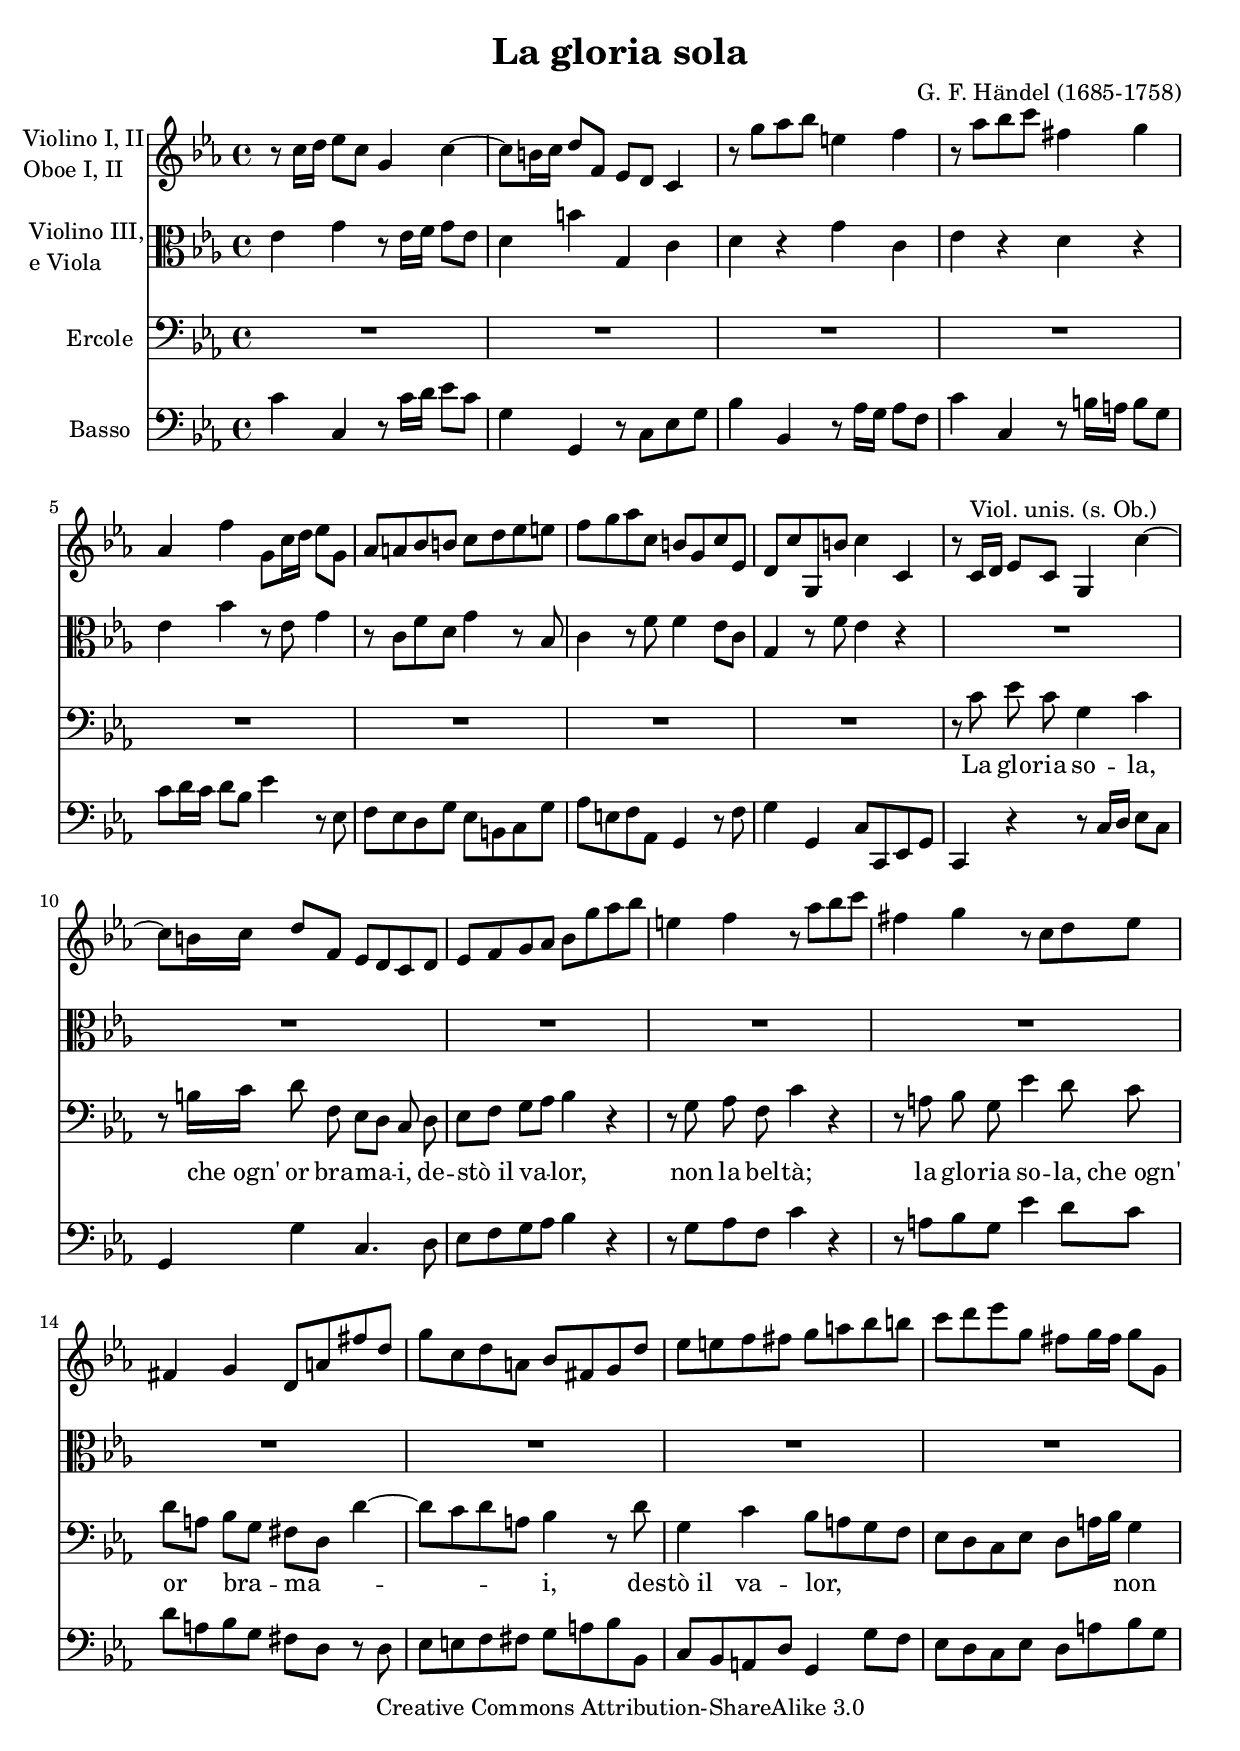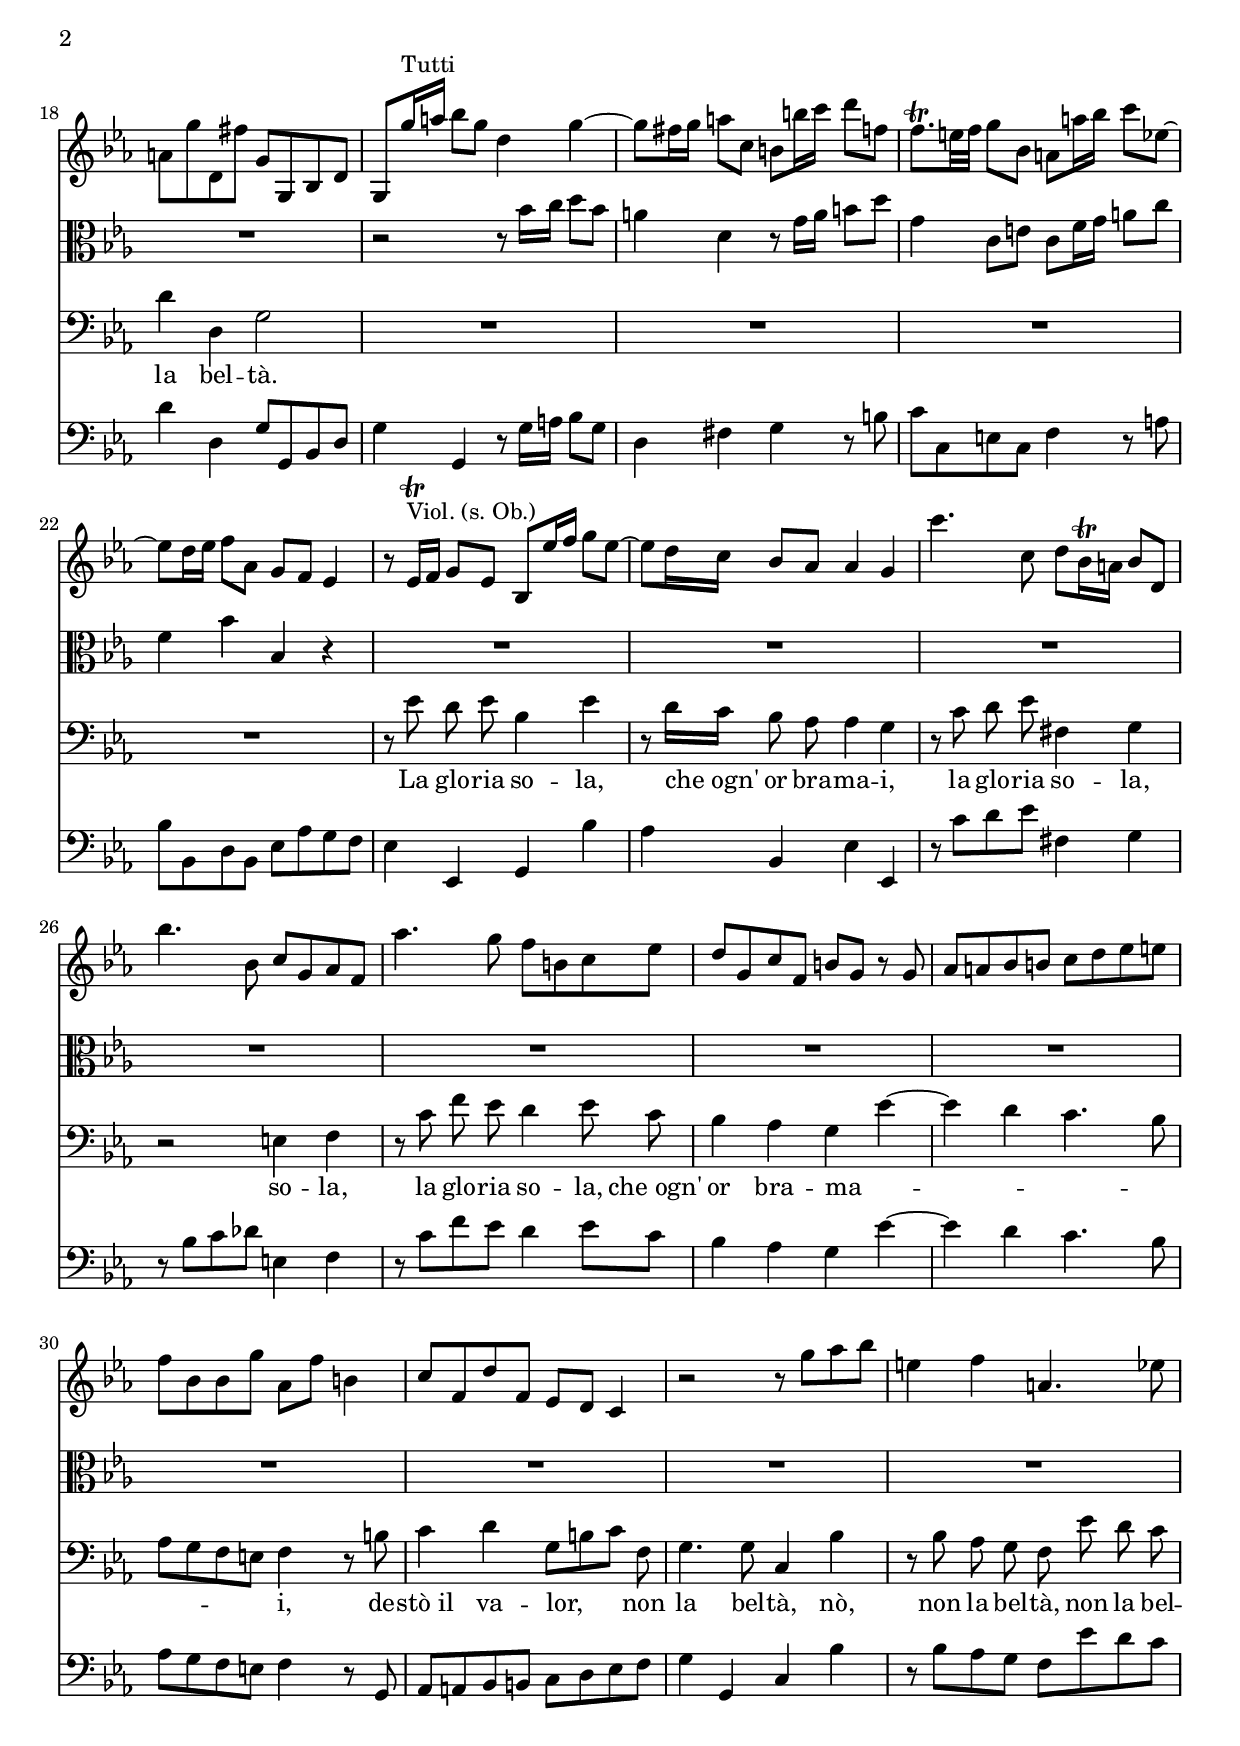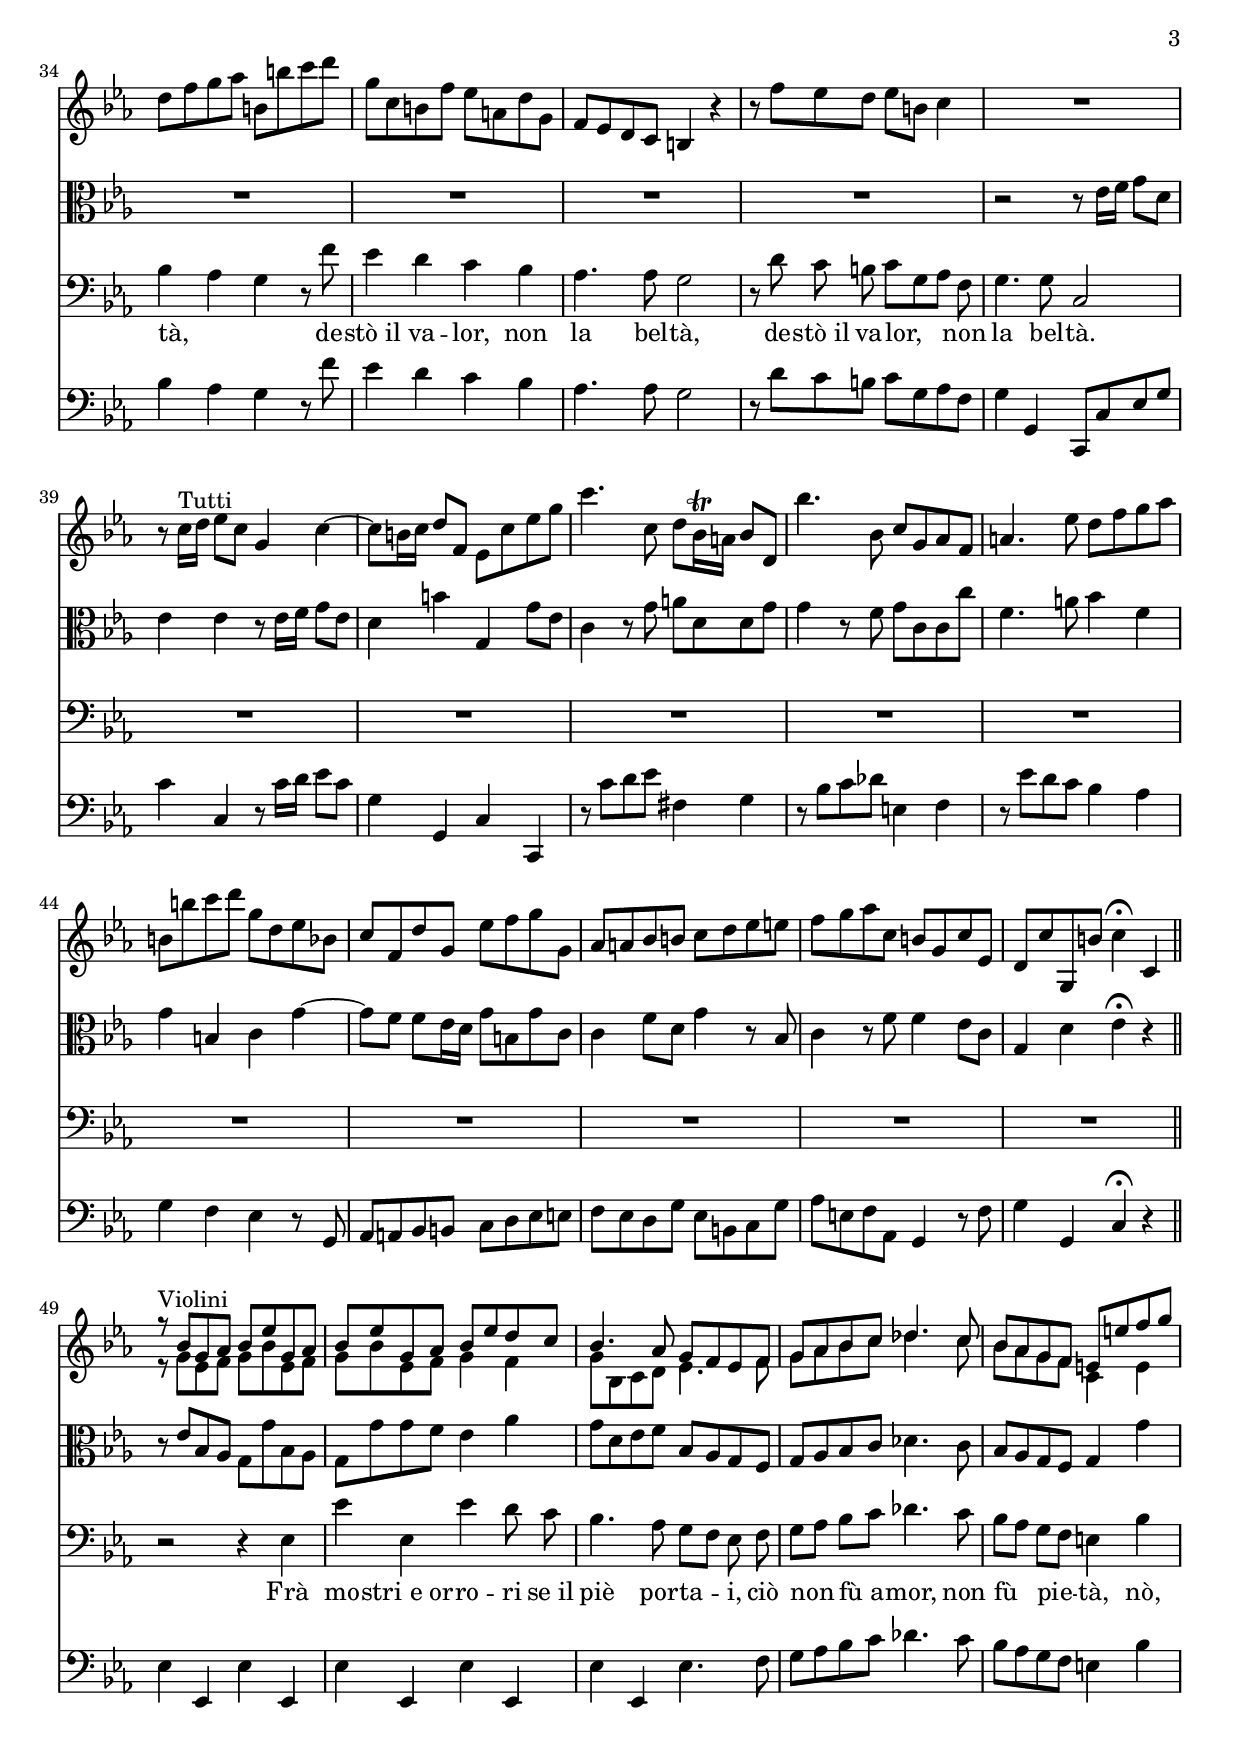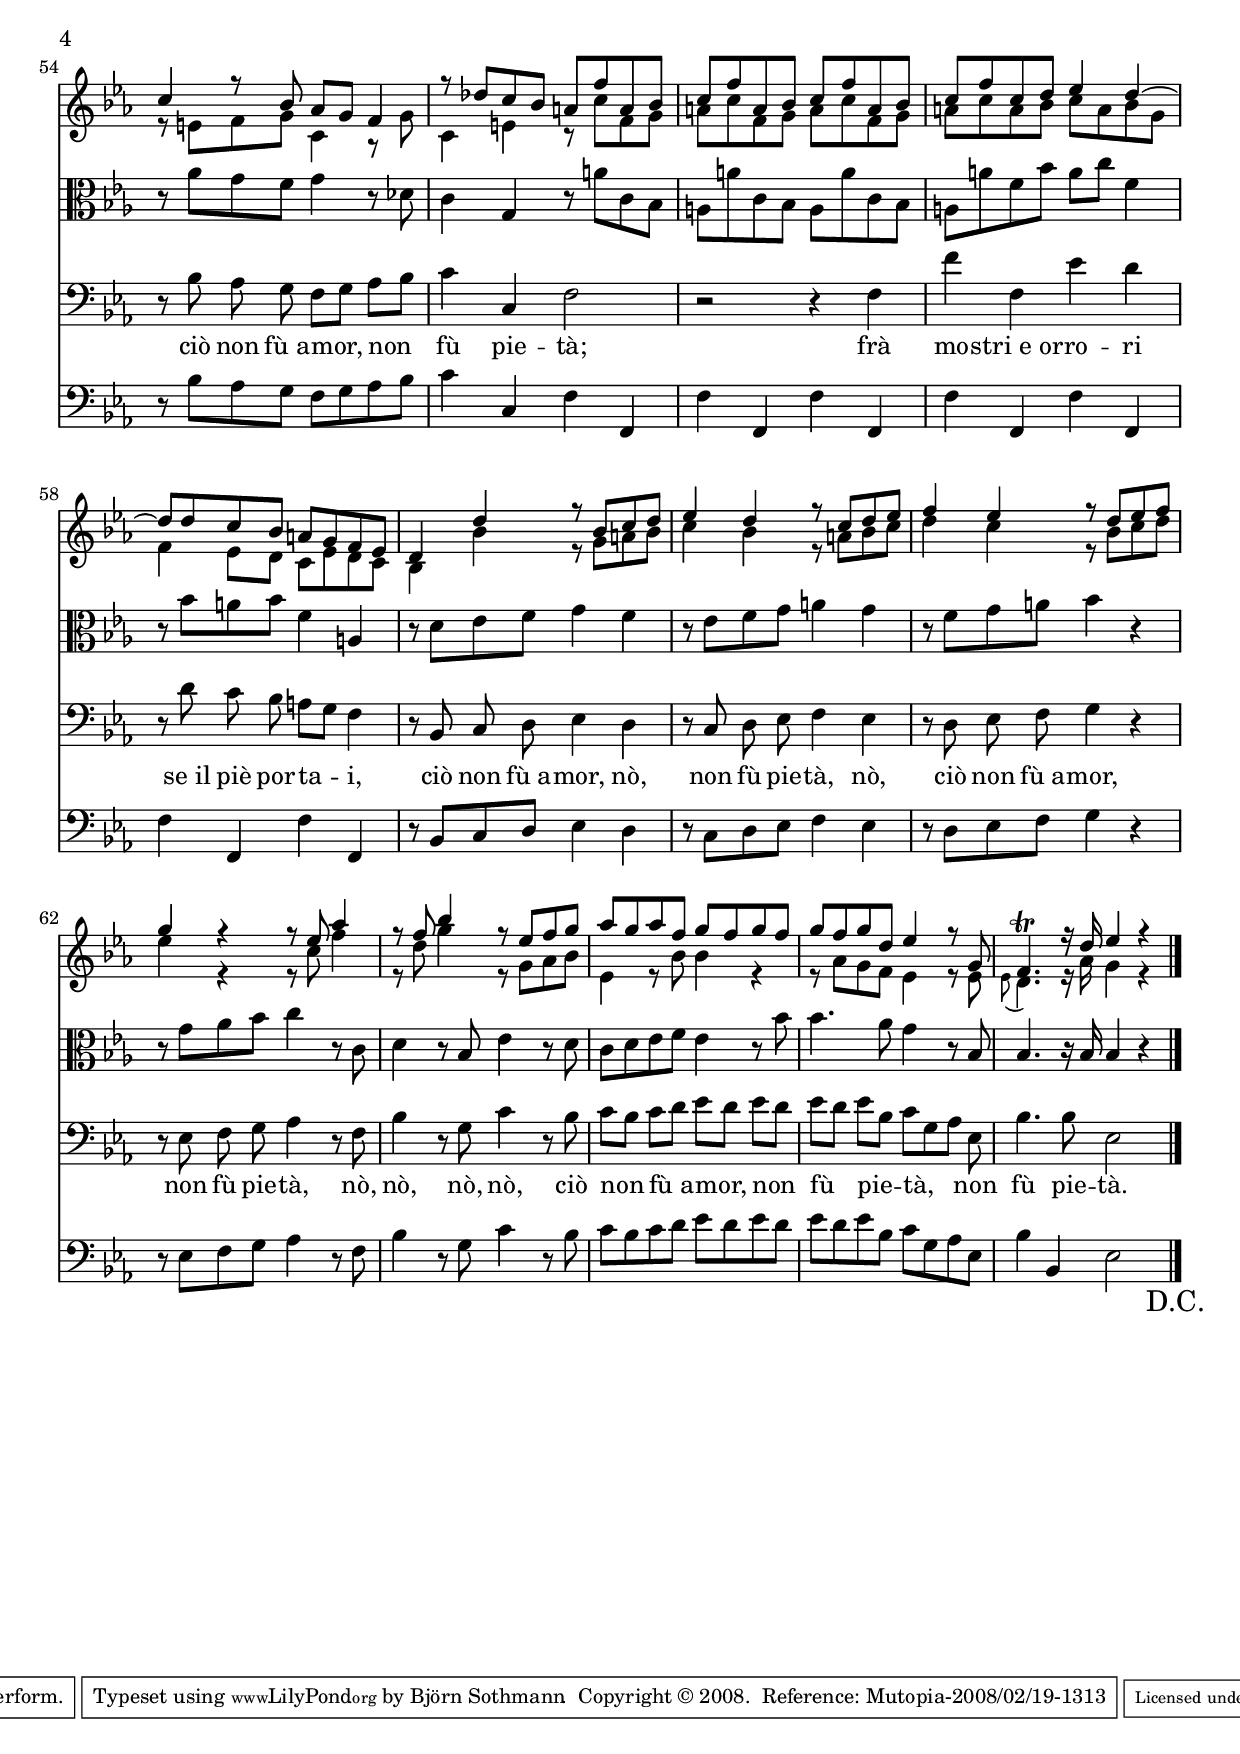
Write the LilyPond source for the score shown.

% Created on Tue Jan 22 20:24:39 CET 2008
\version "2.10.33"

\header {
	title = "La gloria sola"
	composer = "G. F. Händel (1685-1758)"
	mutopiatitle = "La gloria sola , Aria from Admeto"
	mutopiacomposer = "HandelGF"
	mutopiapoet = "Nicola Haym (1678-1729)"
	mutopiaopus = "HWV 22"
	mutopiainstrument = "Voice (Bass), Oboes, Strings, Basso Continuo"
	date = "1727"
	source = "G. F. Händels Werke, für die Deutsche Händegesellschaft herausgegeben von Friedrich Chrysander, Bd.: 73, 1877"
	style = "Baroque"
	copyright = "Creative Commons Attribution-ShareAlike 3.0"
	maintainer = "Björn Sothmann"
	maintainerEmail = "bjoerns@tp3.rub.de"
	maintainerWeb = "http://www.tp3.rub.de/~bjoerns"
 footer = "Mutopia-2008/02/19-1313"
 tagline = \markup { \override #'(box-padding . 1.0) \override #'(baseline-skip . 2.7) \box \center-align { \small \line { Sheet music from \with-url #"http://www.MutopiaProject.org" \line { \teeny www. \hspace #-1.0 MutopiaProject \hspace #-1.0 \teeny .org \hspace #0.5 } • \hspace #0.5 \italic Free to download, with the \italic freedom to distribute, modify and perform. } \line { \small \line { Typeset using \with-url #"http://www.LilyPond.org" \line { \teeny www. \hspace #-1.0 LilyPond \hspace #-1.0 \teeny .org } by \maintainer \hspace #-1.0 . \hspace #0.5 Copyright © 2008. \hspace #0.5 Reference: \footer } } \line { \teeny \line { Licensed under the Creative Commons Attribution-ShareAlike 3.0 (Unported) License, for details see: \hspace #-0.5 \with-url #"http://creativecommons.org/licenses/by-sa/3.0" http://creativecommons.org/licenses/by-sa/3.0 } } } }
}

\include "deutsch.ly"

verse= \lyricmode {
La glo -- ria so -- la, che_ogn' or bra -- ma -- i, de -- stò_il va -- lor, non la bel -- tà; la glo -- ria so -- la, che_ogn' or bra -- ma -- i, de -- stò_il va -- lor, non la bel -- tà. La glo -- ria so -- la, che_ogn' or bra -- ma -- i, la glo -- ria so -- la, so -- la, la glo -- ria so -- la, che_ogn' or bra -- ma -- i, de -- stò_il va -- lor, non la bel -- tà, nò, non la bel -- tà, non la bel -- tà, de -- stò_il va -- lor, non la bel -- tà, de -- stò_il va -- lor, non la bel -- tà.
Frà mo -- stri_e_or -- ro -- ri se_il piè por -- ta -- i, ciò non fù_a -- mor, non fù pie -- tà, nò, ciò non fù_a -- mor, non fù pie -- tà; frà mo -- stri_e_or -- ro -- ri se_il piè por -- ta -- i, ciò non fù_a -- mor, nò, non fù pie -- tà, nò, ciò non fù_a -- mor, non fù pie -- tà, nò, nò, nò, nò, ciò non fù_a -- mor, non fù pie -- tà, non fù pie -- tà.
}
 

staffViolin = \new Staff  {
	\time 4/4
	\override Score.MetronomeMark #'stencil = ##f
	\tempo 4 = 120
	\set Staff.instrumentName=\markup{\column{"Violino I, II" \line{"Oboe I, II"}}}
	\set Staff.midiInstrument="violin"
	\key c \minor
	\clef treble
	\relative c'' {
		r8 c16 d es8 c g4 c~ |
		c8 h16 c d8 f, es d c4 |
		r8 g'' as b e,4 f |
		r8 as b c fis,4 g |
		as, f' g,8 c16 d es8 g, |
		as a b h c d es e |
		f g as c, h g c es, |
		d c' g, h' c4 c, |
		r8 c16^\markup {Viol. unis. (s. Ob.)} d16 es8 c g4 c'~ |
		c8 h16 c d8 f, es8 d c d |
		es f g as b g' as b |
		e,4 f r8 as b c |
		fis,4 g r8 c, d es |
		fis,4 g d8 a' fis' d |
		g c, d a b fis g d' |
		es e f fis g a b h |
		c d es g, fis g16 fis g8 g, |
		a g' d, fis' g, g, b d |
		g, g''16^\markup {Tutti} a b8 g d4 g~ |
		g8 fis16 g a8 c, h h'16 c d8 f, |
		f8.\trill e32 f g8 b, a a'16 b c8 es,~ |
		es d16 es f8 as, g f es4 |
		r8 es16\trill^\markup {Viol. (s. Ob.)} f g8 es b es'16 f g8 es~ |
		es d16 c b8 as as4 g |
		c'4. c,8 d b16\trill a b8 d, |
		b''4. b,8 c g as f |
		as'4. g8 f h, c es |
		d g, c f, h g r g |
		as a b h c d es e |
		f b, b g' as, f' h,4 |
		c8 f, d' f, es d c4 |
		r2 r8 g'' as b |
		e,4 f a,4. es'8 |
		d8 f g as h, h' c d |
		g, c, h f' es a, d g, |
		f es d c h4 r |
		r8 f'' es d es h c4 |
		R1 |
		r8 c16^\markup {Tutti} d es8 c g4 c~ |
		c8 h16 c d8 f, es c' es g |
		c4. c,8 d b16\trill a16 b8 d, |
		b''4. b,8 c g as f |
		a4. es'8 d f g as |
		h, h' c d g, d es b |
		c f, d' g, es' f g g, |
		as a b h c d es e |
		f g as c, h g c es, |
		d c' g, h' c4\fermata c, \bar "||" |
		<<{
			r8^\markup {Violini} b' g as b es g, as |
			b es g, as b es d c |
			b4. as8 g f es f |
			g as b c des4. c8 |
			b as g f e e' f g |
			c,4 r8 b as g f4 |
			r8 des' c b a f' a, b |
			c f a, b c f a, b |
			c f c d es4 d~ |
			d8 d c b a g f es |
			d4 d' r8 b c d |
			es4 d r8 c d es |
			f4 es r8 d es f |
			g4 r r8 es as4 |
			r8 f b4 r8 es, f g |
			as g as f g f g f |
			g f g d es4 r8 g, |
			f4.\trill r16 d' es4 r \override Score.RehearsalMark #'direction = #DOWN \once \override Score.RehearsalMark #'break-visibility =
		#begin-of-line-invisible \mark \markup { "D.C." } |
		}\\
		{
			r8 g, es f g b es, f |
			g b es, f g4 f |
			g8 b, c d es4. f8 |
			g as b c des4. c8 |
			b as g f c4 e |
			r8 e f g c,4 r8 g' |
			c,4 e r8 c' f, g |
			a c f, g a c f, g |
			a c a b c a b g |
			f4 es8 d c es d c |
			b4 b' r8 g a b |
			c4 b r8 a b c |
			d4 c r8 b c d |
			es4 r r8 c f4 |
			r8 d g4 r8 g, as b |
			es,4 r8 b' b4 r |
			r8 as g f es4 r8 es |
			\appoggiatura es d4. r16 as' g4 r |
		}>>
	\bar "|."
	}

}
staffViola = \new Staff  {
	\set Staff.instrumentName=\markup{\column{"Violino III," \line{"e Viola"}}}
	\set Staff.midiInstrument="viola"
	\key c \minor
	\clef alto
	\relative c' { 	
		es4 g r8 es16 f g8 es |
		d4 h' g, c |
		d r g c, |
		es r d r |
		es b' r8 es, g4 |
		r8 c, f d g4 r8 b, |
		c4 r8 f f4 es8 c |
		g4 r8 f' es4 r |
		R1*10 |
		r2 r8 b'16 c d8 b |
		a4 d, r8 g16 a h8 d |
		g,4 c,8 e c f16 g a8 c |
		f,4 b b, r |
		R1*15 |
		r2 r8 es16 f g8 d |
		es4 es r8 es16 f g8 es |
		d4 h' g, g'8 es |
		c4 r8 g' a d, d g |
		g4 r8 f g c, c c' |
		f,4. a8 b4 f |
		g h, c g'~ |
		g8 f f es16 d g8 h, g' c, |
		c4 f8 d g4 r8 b, |
		c4 r8 f f4 es8 c |
		g4 d' es\fermata r \bar "||" |
		r8 es b as g g' b, as |
		g g' g f es4 as |
		g8 d es f b, as g f |
		g as b c des4. c8 |
		b8 as g f g4 g' |
		r8 as g f g4 r8 des |
		c4 g r8 a' c, b |
		a a' c, b a a' c, b |
		a a' f b a c f,4 |
		r8 b a b f4 a, |
		r8 d es f g4 f |
		r8 es f g a4 g |
		r8 f g a b4 r |
		r8 g as b c4 r8 c, |
		d4 r8 b es4 r8 d |
		c d es f es4 r8 b' |
		b4. as8 g4 r8 b, |
		b4. r16 b b4 r |
	\bar "|."
	}

}
staffBass = \new Staff  {
	\set Staff.instrumentName="Ercole"
	\set Staff.midiInstrument="oboe"
	\key c \minor
	\clef bass
	\relative c' { 	
		\context Voice = "melodyBas" {
			\dynamicUp
			\autoBeamOff
			R1*8 |
			r8 c es c g4 c |
			r8 h16[c] d8 f, es[ d] c d |
			es[ f]g[ as] b4 r |
			r8 g as f c'4 r |
			r8 a b g es'4 d8 c |
			d[ a] b[ g] fis[\melisma d] d'4~ |
			d8[ c d a]\melismaEnd b4 r8 d |
			g,4 c b8[\melisma a g f] |
			es[ d c es] d[ a'16 b]\melismaEnd g4 |
			d' d, g2 |
			R1*4 |
			r8 es' d es b4 es |
			r8 d16[ c] b8 as as4 g |
			r8 c d es fis,4 g |
			r2 e4 f |
			r8 c' f es d4 es8 c |
			b4 as g\melisma es'~ |
			es d c4. b8 |
			as[ g f e]\melismaEnd f4 r8 h |
			c4 d g,8[ h c] f, |
			g4. g8 c,4 b' |
			r8 b as g f es' d c |
			b4\melisma as g\melismaEnd r8 f' |
			es4 d c b |
			as4. as8 g2 |
			r8 d' c h c[ g as] f |
			g4. g8 c,2 |
			R1*10 \bar "||" |
			r2 r4 es |
			es' es, es' d8 c |
			b4. as8 g[ f] es f |
			g[ as] b[ c] des4. c8 |
			b[ as] g[ f] e4 b' |
			r8 b as g f[g] as[ b] |
			c4 c, f2 |
			r r4 f |
			f' f, es' d |
			r8 d c b a[ g] f4 |
			r8 b, c d es4 d |
			r8 c d es f4 es |
			r8 d es f g4 r |
			r8 es f g as4 r8 f |
			b4 r8 g c4 r8 b |
			c[ b] c[ d] es[ d] es[ d] |
			es[ d] es[ b] c[ g as] es |
			b'4. b8 es,2 |
		}

	\bar "|."
	}

}
staffCello = \new Staff  {
	\set Staff.instrumentName="Basso"
	\set Staff.midiInstrument="harpsichord"
	\key c \minor
	\clef bass
	\relative c' { 	
		c4 c, r8 c'16 d es8 c |
		g4 g, r8 c es g |
		b4 b, r8 as'16 g as8 f |
		c'4 c, r8 h'16 a h8 g |
		c d16 c d8 b es4 r8 es, |
		f es d g es h c g' |
		as e f as, g4 r8 f' |
		g4 g, c8 c, es g |
		c,4 r r8 c'16 d es8 c |
		g4 g' c,4. d8 |
		es f g as b4 r |
		r8 g as f c'4 r |
		r8 a b g es'4 d8 c |
		d a b g fis d r d |
		es e f fis g a b b, |
		c b a d g,4 g'8 f |
		es d c es d a' b g |
		d'4 d, g8 g, b d |
		g4 g, r8 g'16 a b8 g |
		d4 fis g r8 h |
		c c, e c f4 r8 a |
		b b, d b es as g f |
		es4 es, g b' |
		as b, es es, |
		r8 c'' d es fis,4 g |
		r8 b c des e,4 f |
		r8 c' f es d4 es8 c |
		b4 as g es'~ |
		es d c4. b8 |
		as g f e f4 r8 g, 
		as a b h c d es f |
		g4 g, c b' |
		r8 b as g f es' d c |
		b4 as g r8 f' |
		es4 d c b |
		as4. as8 g2 |
		r8 d' c h c g as f |
		g4 g, c,8 c' es g |
		c4 c, r8 c'16 d es8 c |
		g4 g, c c, |
		r8 c'' d es fis,4 g |
		r8 b c des e,4 f |
		r8 es' d c b4 as |
		g f es r8 g, |
		as a b h c d es e |
		f es d g es h c g' |
		as e f as, g4 r8 f' |
		g4 g, c\fermata r \bar "||" |
		es4 es, es' es, |
		es' es, es' es, |
		es' es, es'4. f8 |
		g as b c des4. c8 |
		b as g f e4 b' |
		r8 b as g f g as b |
		c4 c, f f, |
		f' f, f' f, |
		f' f, f' f, |
		f' f, f' f, |
		r8 b c d es4 d |
		r8 c d es f4 es |
		r8 d es f g4 r |
		r8 es f g as4 r8 f |
		b4 r8 g c4 r8 b |
		c b c d es d es d |
		es d es b c g as es |
		b'4 b, es2 |
	\bar "|."
	}

}


\score {
	<<
		\staffViolin
		\staffViola
		\staffBass
		\context Lyrics = "lmelodyBas" \lyricmode  { \lyricsto "melodyBas" \verse }
		
		\staffCello
	>>
	
	\midi {
	}

	\layout  {
	}
}

\paper {
}

